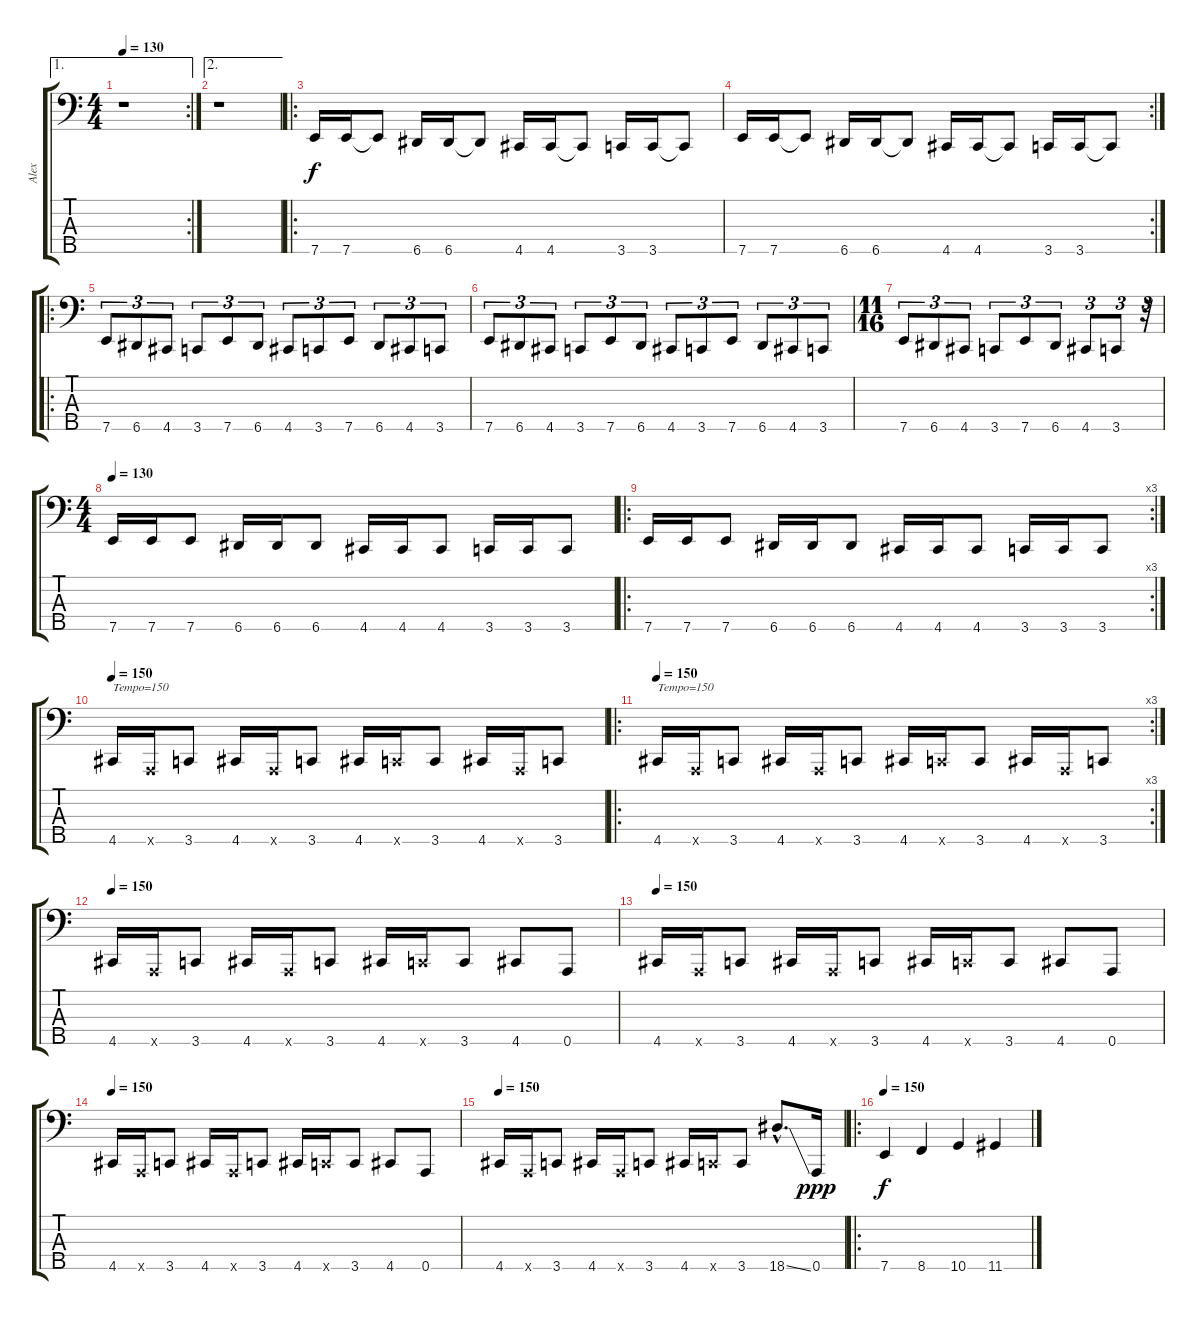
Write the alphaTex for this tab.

\track ("Alex" "Alex") {instrument electricbassfinger}
\staff {score tabs}
\tuning (G2 D2 A1 E1 A0) {hide}
\ae 1
\rc 2
\ts (4 4)
\tempo 130
\clef f4
\ks c
r.1{dy f} |
\ae 2
r.1 |
\ro
7.5.16{instrument electricbassfinger} 7.5.16 7.5{t}.8 6.5.16 6.5.16 6.5{t}.8 4.5.16 4.5.16 4.5{t}.8 3.5.16 3.5.16 3.5{t}.8 |
\rc 2
7.5.16 7.5.16 7.5{t}.8 6.5.16 6.5.16 6.5{t}.8 4.5.16 4.5.16 4.5{t}.8 3.5.16 3.5.16 3.5{t}.8 |
\ro
7.5.8{tu (3 2)} 6.5.8{tu (3 2)} 4.5.8{tu (3 2)} 3.5.8{tu (3 2)} 7.5.8{tu (3 2)} 6.5.8{tu (3 2)} 4.5.8{tu (3 2)} 3.5.8{tu (3 2)} 7.5.8{tu (3 2)} 6.5.8{tu (3 2)} 4.5.8{tu (3 2)} 3.5.8{tu (3 2)} |
7.5.8{tu (3 2)} 6.5.8{tu (3 2)} 4.5.8{tu (3 2)} 3.5.8{tu (3 2)} 7.5.8{tu (3 2)} 6.5.8{tu (3 2)} 4.5.8{tu (3 2)} 3.5.8{tu (3 2)} 7.5.8{tu (3 2)} 6.5.8{tu (3 2)} 4.5.8{tu (3 2)} 3.5.8{tu (3 2)} |
\ts (11 16)
7.5.8{tu (3 2)} 6.5.8{tu (3 2)} 4.5.8{tu (3 2)} 3.5.8{tu (3 2)} 7.5.8{tu (3 2)} 6.5.8{tu (3 2)} 4.5.8{tu (3 2)} 3.5.8{tu (3 2)} r.32{tu (3 2)} |
\ts (4 4)
\tempo 130
7.5.16 7.5.16 7.5.8 6.5.16 6.5.16 6.5.8 4.5.16 4.5.16 4.5.8 3.5.16 3.5.16 3.5.8 |
\ro
\rc 3
7.5.16 7.5.16 7.5.8 6.5.16 6.5.16 6.5.8 4.5.16 4.5.16 4.5.8 3.5.16 3.5.16 3.5.8 |
\tempo 150
4.5.16{txt "Tempo=150" instrument slapbass1} 0.5{x}.16 3.5.8 4.5.16 0.5{x}.16 3.5.8 4.5.16 3.5{x}.16 3.5.8 4.5.16 0.5{x}.16 3.5.8 |
\ro
\rc 3
\tempo 150
4.5.16{txt "Tempo=150"} 0.5{x}.16 3.5.8 4.5.16 0.5{x}.16 3.5.8 4.5.16 3.5{x}.16 3.5.8 4.5.16 0.5{x}.16 3.5.8 |
\tempo 150
4.5.16 0.5{x}.16 3.5.8 4.5.16 0.5{x}.16 3.5.8 4.5.16 3.5{x}.16 3.5.8 4.5.8 0.5.8 |
\tempo 150
4.5.16 0.5{x}.16 3.5.8 4.5.16 0.5{x}.16 3.5.8 4.5.16 3.5{x}.16 3.5.8 4.5.8 0.5.8 |
\tempo 150
4.5.16 0.5{x}.16 3.5.8 4.5.16 0.5{x}.16 3.5.8 4.5.16 3.5{x}.16 3.5.8 4.5.8 0.5.8 |
\tempo 150
4.5.16 0.5{x}.16 3.5.8 4.5.16 0.5{x}.16 3.5.8 4.5.16 3.5{x}.16 3.5.8 18.5{ss hac}.8{d} 0.5.16{dy ppp} |
\ro
\tempo 150
7.5.4{dy f} 8.5.4 10.5.4 11.5.4
